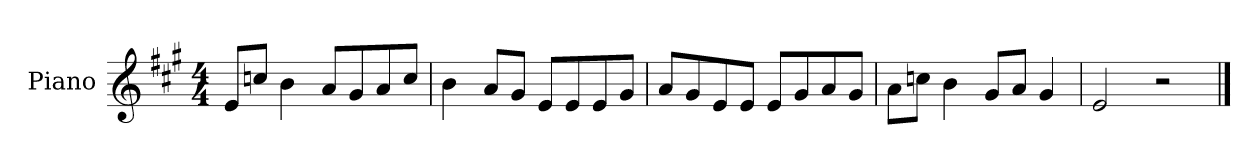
**kern
*part1
*staff1
*I"Piano
*I'P-no
*clefG2
*k[f#c#g#]
*M4/4
*MM90
=1
8e/L
8ccn/J
4b\
8a/L
8g#/
8a/
8cc/J
=2
4b\
8a/L
8g#/J
8e/L
8e/
8e/
8g#/J
=3
8a/L
8g#/
8e/
8e/J
8e/L
8g#/
8a/
8g#/J
=4
8a\L
8ccn\J
4b\
8g#/L
8a/J
4g#/
=5
2e/
2r
==
*-
